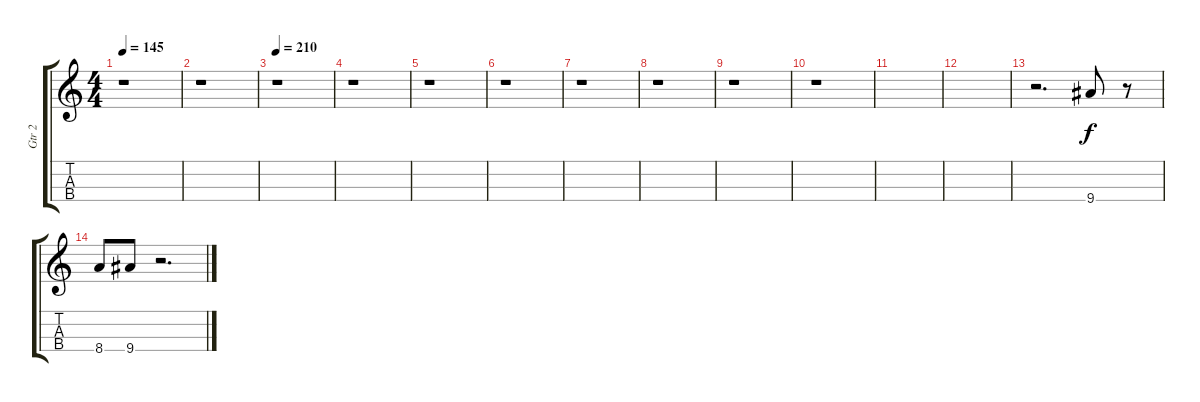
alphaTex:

\track ("Gtr 2" "Gtr 2") {instrument overdrivenguitar}
\staff {score tabs}
\tuning (Eb4 Bb3 Gb3 Db3) {hide}
\ts (4 4)
\tempo 145
\clef g2
\ks c
r.1{dy mp} |
r.1 |
\tempo 210
r.1 |
r.1 |
r.1 |
r.1 |
r.1 |
r.1 |
r.1 |
r.1 |
|
|
r.2{d} 9.4.8{dy f} r.8 |
8.4.8 9.4.8 r.2{d}
